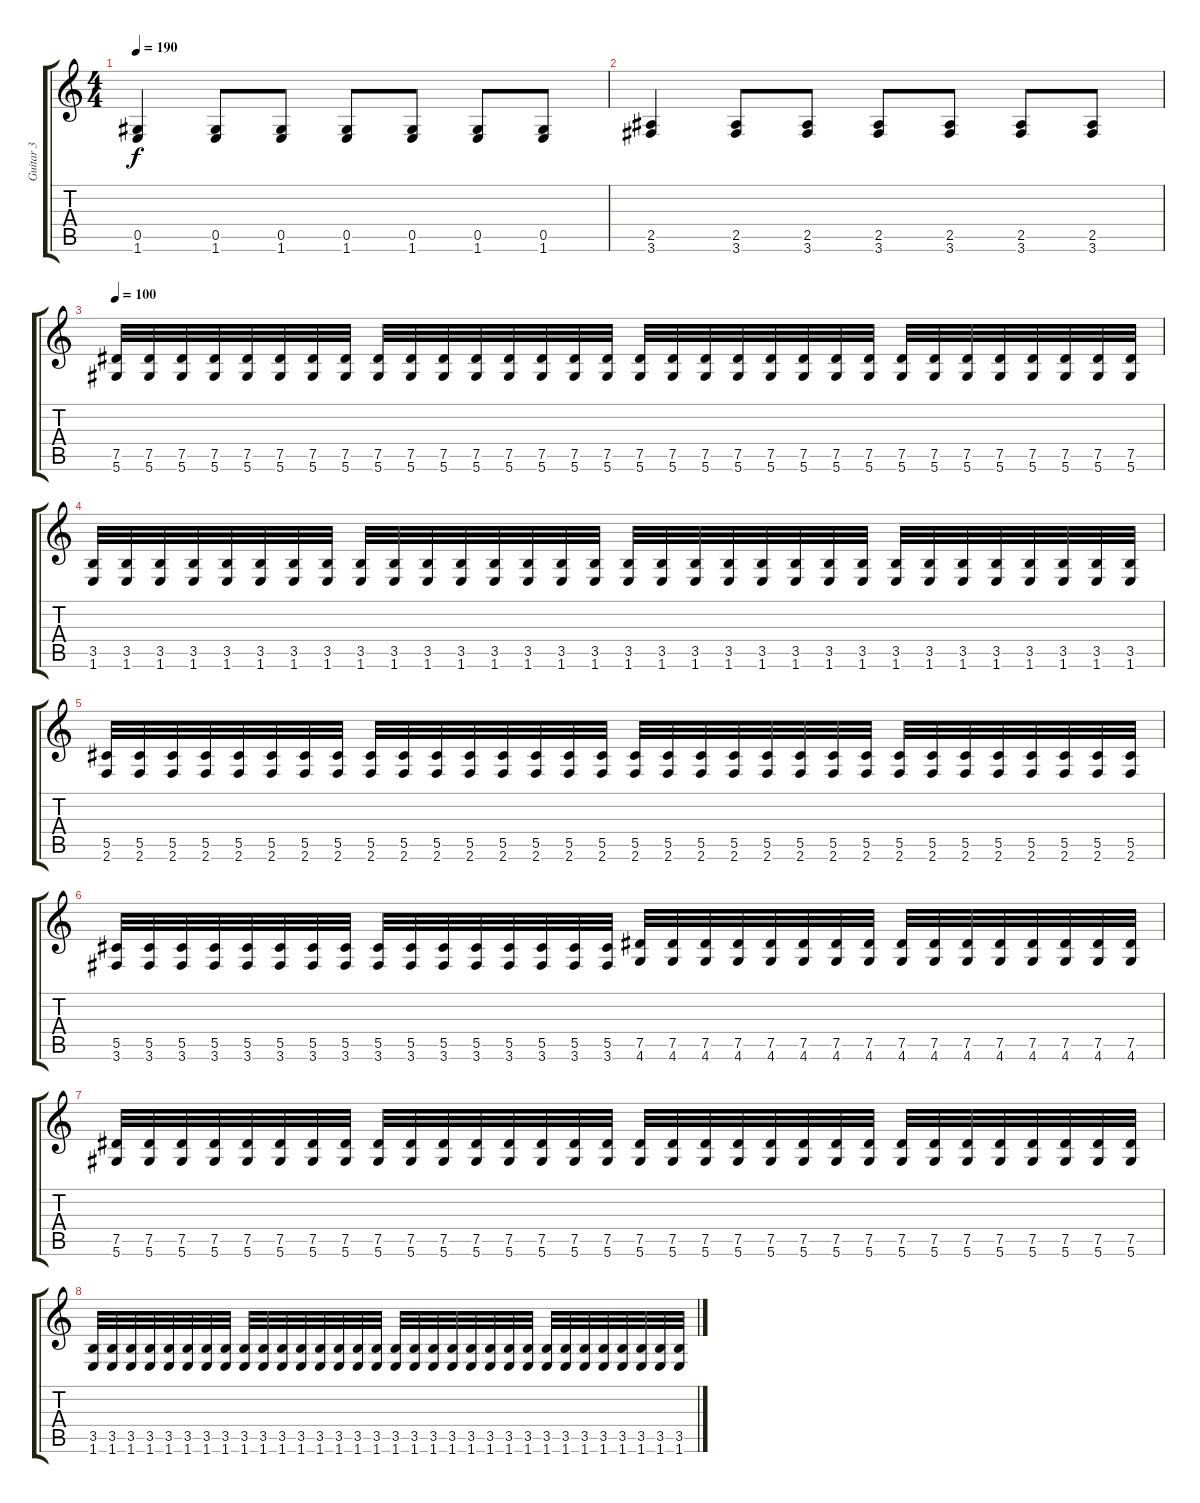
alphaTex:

\track ("Guitar 3" "Guitar 3") {instrument distortionguitar}
\staff {score tabs}
\tuning (Eb4 Bb3 Gb3 Db3 Ab2 Eb2) {hide}
\ts (4 4)
\tempo 190
\clef g2
\ks c
(0.5 1.6).4{dy f} (0.5 1.6).8 (0.5 1.6).8 (0.5 1.6).8 (0.5 1.6).8 (0.5 1.6).8 (0.5 1.6).8 |
(2.5 3.6).4 (2.5 3.6).8 (2.5 3.6).8 (2.5 3.6).8 (2.5 3.6).8 (2.5 3.6).8 (2.5 3.6).8 |
\tempo 100
(7.5 5.6).32{volume 14} (7.5 5.6).32 (7.5 5.6).32 (7.5 5.6).32 (7.5 5.6).32 (7.5 5.6).32 (7.5 5.6).32 (7.5 5.6).32 (7.5 5.6).32 (7.5 5.6).32 (7.5 5.6).32 (7.5 5.6).32 (7.5 5.6).32 (7.5 5.6).32 (7.5 5.6).32 (7.5 5.6).32 (7.5 5.6).32 (7.5 5.6).32 (7.5 5.6).32 (7.5 5.6).32 (7.5 5.6).32 (7.5 5.6).32 (7.5 5.6).32 (7.5 5.6).32 (7.5 5.6).32 (7.5 5.6).32 (7.5 5.6).32 (7.5 5.6).32 (7.5 5.6).32 (7.5 5.6).32 (7.5 5.6).32 (7.5 5.6).32 |
(3.5 1.6).32 (3.5 1.6).32 (3.5 1.6).32 (3.5 1.6).32 (3.5 1.6).32 (3.5 1.6).32 (3.5 1.6).32 (3.5 1.6).32 (3.5 1.6).32 (3.5 1.6).32 (3.5 1.6).32 (3.5 1.6).32 (3.5 1.6).32 (3.5 1.6).32 (3.5 1.6).32 (3.5 1.6).32 (3.5 1.6).32 (3.5 1.6).32 (3.5 1.6).32 (3.5 1.6).32 (3.5 1.6).32 (3.5 1.6).32 (3.5 1.6).32 (3.5 1.6).32 (3.5 1.6).32 (3.5 1.6).32 (3.5 1.6).32 (3.5 1.6).32 (3.5 1.6).32 (3.5 1.6).32 (3.5 1.6).32 (3.5 1.6).32 |
(5.5 2.6).32 (5.5 2.6).32 (5.5 2.6).32 (5.5 2.6).32 (5.5 2.6).32 (5.5 2.6).32 (5.5 2.6).32 (5.5 2.6).32 (5.5 2.6).32 (5.5 2.6).32 (5.5 2.6).32 (5.5 2.6).32 (5.5 2.6).32 (5.5 2.6).32 (5.5 2.6).32 (5.5 2.6).32 (5.5 2.6).32 (5.5 2.6).32 (5.5 2.6).32 (5.5 2.6).32 (5.5 2.6).32 (5.5 2.6).32 (5.5 2.6).32 (5.5 2.6).32 (5.5 2.6).32 (5.5 2.6).32 (5.5 2.6).32 (5.5 2.6).32 (5.5 2.6).32 (5.5 2.6).32 (5.5 2.6).32 (5.5 2.6).32 |
(5.5 3.6).32 (5.5 3.6).32 (5.5 3.6).32 (5.5 3.6).32 (5.5 3.6).32 (5.5 3.6).32 (5.5 3.6).32 (5.5 3.6).32 (5.5 3.6).32 (5.5 3.6).32 (5.5 3.6).32 (5.5 3.6).32 (5.5 3.6).32 (5.5 3.6).32 (5.5 3.6).32 (5.5 3.6).32 (7.5 4.6).32 (7.5 4.6).32 (7.5 4.6).32 (7.5 4.6).32 (7.5 4.6).32 (7.5 4.6).32 (7.5 4.6).32 (7.5 4.6).32 (7.5 4.6).32 (7.5 4.6).32 (7.5 4.6).32 (7.5 4.6).32 (7.5 4.6).32 (7.5 4.6).32 (7.5 4.6).32 (7.5 4.6).32 |
(7.5 5.6).32 (7.5 5.6).32 (7.5 5.6).32 (7.5 5.6).32 (7.5 5.6).32 (7.5 5.6).32 (7.5 5.6).32 (7.5 5.6).32 (7.5 5.6).32 (7.5 5.6).32 (7.5 5.6).32 (7.5 5.6).32 (7.5 5.6).32 (7.5 5.6).32 (7.5 5.6).32 (7.5 5.6).32 (7.5 5.6).32 (7.5 5.6).32 (7.5 5.6).32 (7.5 5.6).32 (7.5 5.6).32 (7.5 5.6).32 (7.5 5.6).32 (7.5 5.6).32 (7.5 5.6).32 (7.5 5.6).32 (7.5 5.6).32 (7.5 5.6).32 (7.5 5.6).32 (7.5 5.6).32 (7.5 5.6).32 (7.5 5.6).32 |
(3.5 1.6).32 (3.5 1.6).32 (3.5 1.6).32 (3.5 1.6).32 (3.5 1.6).32 (3.5 1.6).32 (3.5 1.6).32 (3.5 1.6).32 (3.5 1.6).32 (3.5 1.6).32 (3.5 1.6).32 (3.5 1.6).32 (3.5 1.6).32 (3.5 1.6).32 (3.5 1.6).32 (3.5 1.6).32 (3.5 1.6).32 (3.5 1.6).32 (3.5 1.6).32 (3.5 1.6).32 (3.5 1.6).32 (3.5 1.6).32 (3.5 1.6).32 (3.5 1.6).32 (3.5 1.6).32 (3.5 1.6).32 (3.5 1.6).32 (3.5 1.6).32 (3.5 1.6).32 (3.5 1.6).32 (3.5 1.6).32 (3.5 1.6).32
